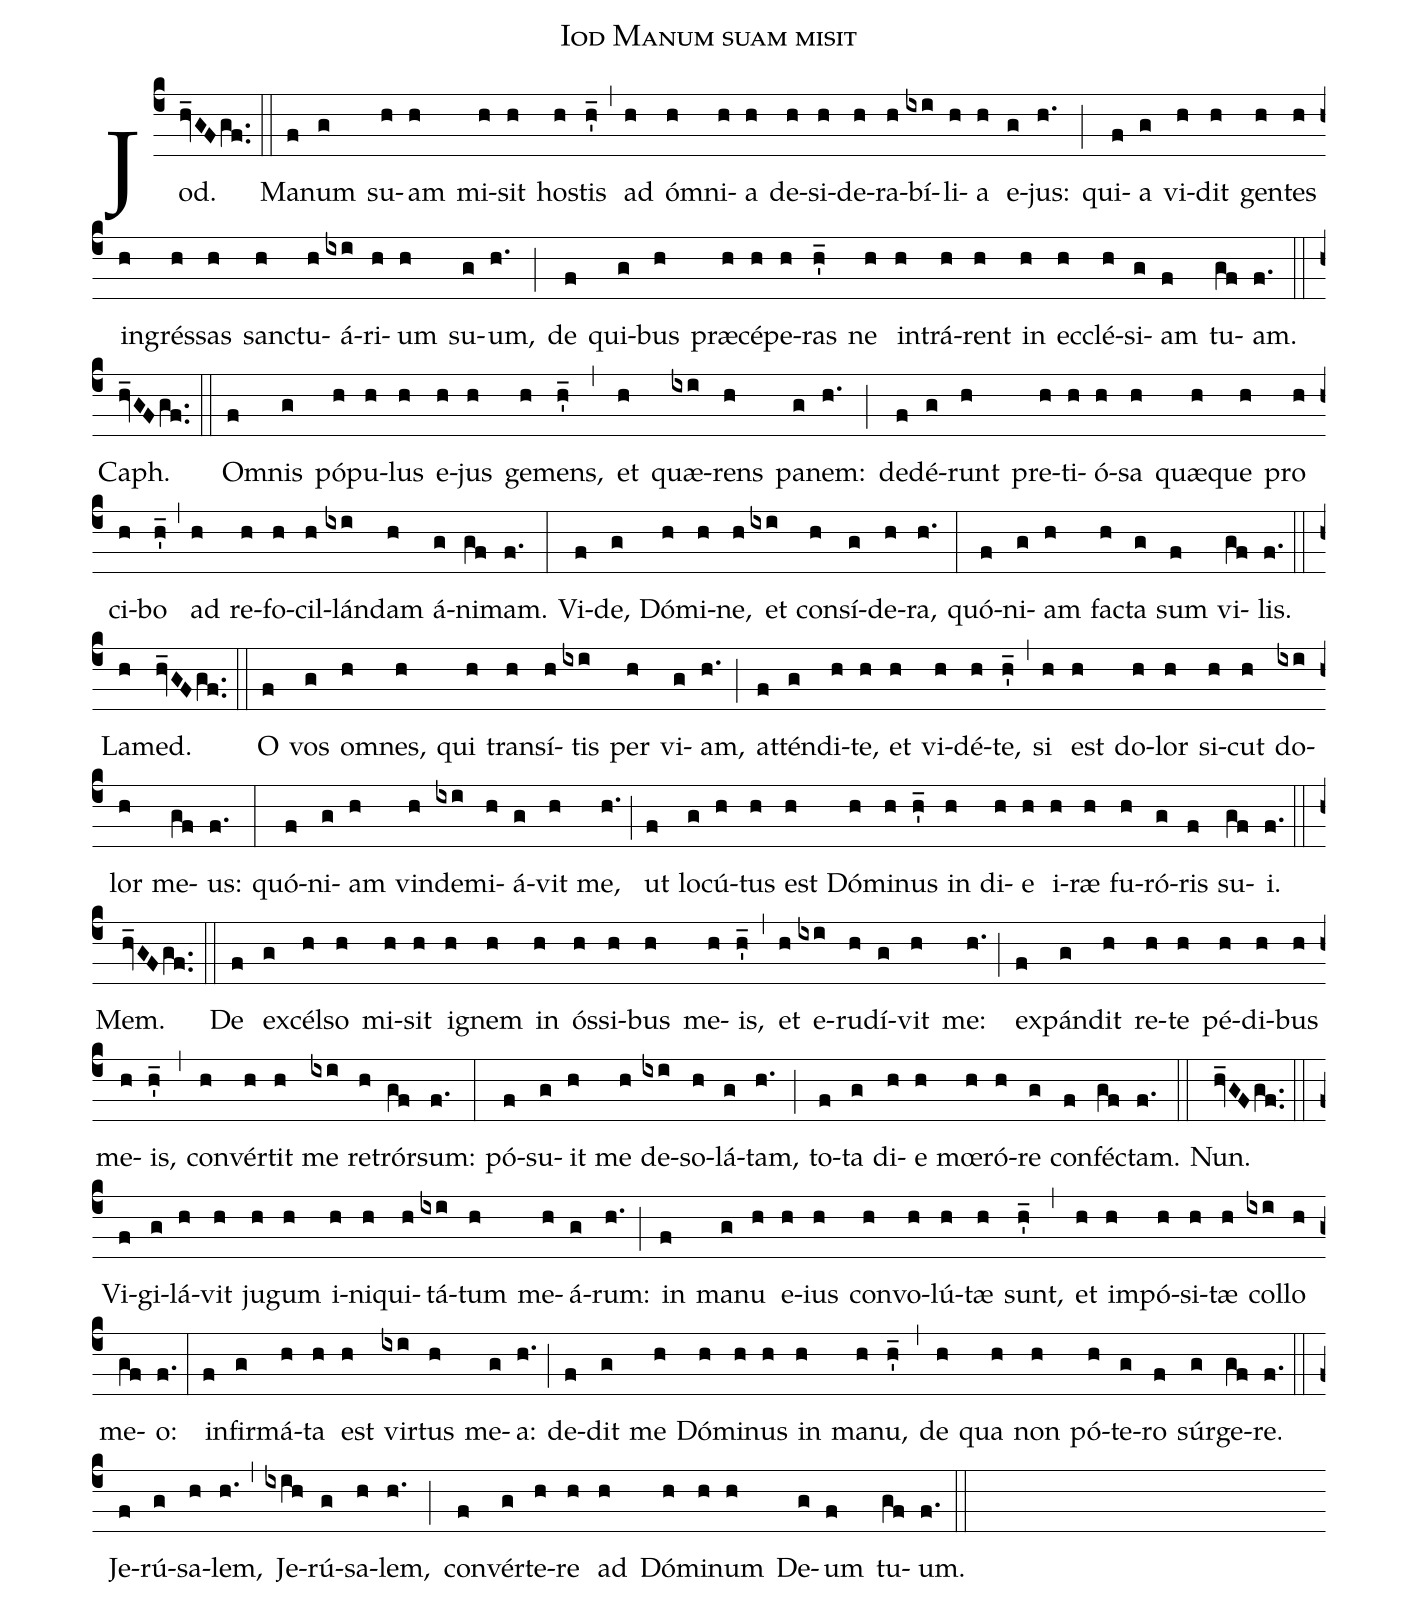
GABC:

name:Iod Manum suam misit;
%%
(c4) Jod.(hv_GFgf..) (::) Ma(f)num(g) su(h)am(h) mi(h)sit(h) ho(h)stis(h'_) (,) ad(h) óm(h)ni(h)a(h) de(h)si(h)de(h)ra(h)bí(ixi)li(h)a(h) e(g)jus:(h.) (;) qui(f)a(g) vi(h)dit(h) gen(h)tes(h) in(h)grés(h)sas(h) san(h)ctu(h)á(ixi)ri(h)um(h) su(g)um,(h.) (;) de(f) qui(g)bus(h) præ(h)cé(h)pe(h)ras(h'_) ne(h) in(h)trá(h)rent(h) in(h) ec(h)clé(h)si(g)am(f) tu(gf)am.(f.) (::) Caph.(hv_GFgf..) (::) Om(f)nis(g) pó(h)pu(h)lus(h) e(h)jus(h) ge(h)mens,(h'_) (,) et(h) quæ(ixi)rens(h) pa(g)nem:(h.) (;) de(f)dé(g)runt(h) pre(h)ti(h)ó(h)sa(h) quæ(h)que(h) pro(h) ci(h)bo(h'_) (,) ad(h) re(h)fo(h)cil(h)lán(ixi)dam(h) á(g)ni(gf)mam.(f.) (:) Vi(f)de,(g) Dó(h)mi(h)ne,(h) et(ixi) con(h)sí(g)de(h)ra,(h.) (:) quó(f)ni(g)am(h) fa(h)cta(g) sum(f) vi(gf)lis.(f.) (::) La(h)med.(hv_GFgf..) (::) O(f) vos(g) om(h)nes,(h) qui(h) tran(h)sí(h)tis(ixi) per(h) vi(g)am,(h.) (;) at(f)tén(g)di(h)te,(h) et(h) vi(h)dé(h)te,(h'_) (,) si(h) est(h) do(h)lor(h) si(h)cut(h) do(ixi)lor(h) me(gf)us:(f.) (:) quó(f)ni(g)am(h) vin(h)de(ixi)mi(h)á(g)vit(h) me,(h.) (;) ut(f) lo(g)cú(h)tus(h) est(h) Dó(h)mi(h)nus(h'_) in(h) di(h)e(h) i(h)ræ(h) fu(h)ró(g)ris(f) su(gf)i.(f.) (::) Mem.(hv_GFgf..) (::) De(f) ex(g)cél(h)so(h) mi(h)sit(h) i(h)gnem(h) in(h) ós(h)si(h)bus(h) me(h)is,(h'_) (,) et(h) e(ixi)ru(h)dí(g)vit(h) me:(h.) (;) ex(f)pán(g)dit(h) re(h)te(h) pé(h)di(h)bus(h) me(h)is,(h'_) (,) con(h)vér(h)tit(h) me(ixi) re(h)trór(gf)sum:(f.) (:) pó(f)su(g)it(h) me(h) de(ixi)so(h)lá(g)tam,(h.) (;) to(f)ta(g) di(h)e(h) mœ(h)ró(h)re(g) con(f)fé(gf)ctam.(f.) (::) Nun.(hv_GFgf..) (::) Vi(f)gi(g)lá(h)vit(h) ju(h)gum(h) i(h)ni(h)qui(h)tá(ixi)tum(h) me(h)á(g)rum:(h.) (;) in(f) ma(g)nu(h) e(h)ius(h) con(h)vo(h)lú(h)tæ(h) sunt,(h'_) (,) et(h) im(h)pó(h)si(h)tæ(h) col(ixi)lo(h) me(gf)o:(f.) (:) in(f)fir(g)má(h)ta(h) est(h) vir(ixi)tus(h) me(g)a:(h.) (;) de(f)dit(g) me(h) Dó(h)mi(h)nus(h) in(h) ma(h)nu,(h'_) (,) de(h) qua(h) non(h) pó(h)te(g)ro(f) súr(g)ge(gf)re.(f.) (::) Je(f)rú(g)sa(h)lem,(h.) (,) Je(ixih)rú(g)sa(h)lem,(h.) (;) con(f)vér(g)te(h)re(h) ad(h) Dó(h)mi(h)num(h) De(g)um(f) tu(gf)um.(f.) (::)
